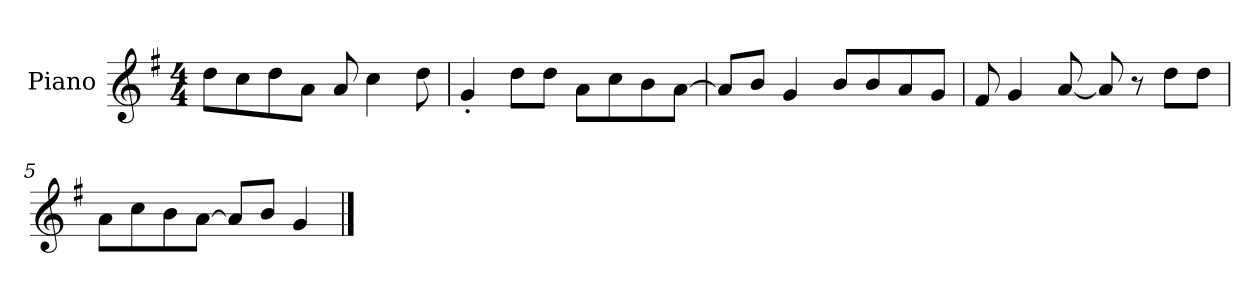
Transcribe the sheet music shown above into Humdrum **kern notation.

**kern
*part1
*staff1
*I"Piano
*I'P-no
*clefG2
*k[f#]
*M4/4
*MM90
=1
8dd\L
8cc\
8dd\
8a\J
8a/
4cc\
8dd\
=2
4g'/
8dd\L
8dd\J
8a\L
8cc\
8b\
[8a\J
=3
8a/L]
8b/J
4g/
8b/L
8b/
8a/
8g/J
=4
8f#/
4g/
[8a/
8a/]
8r
8dd\L
8dd\J
=5
8a\L
8cc\
8b\
[8a\J
8a/L]
8b/J
4g/
==
*-
